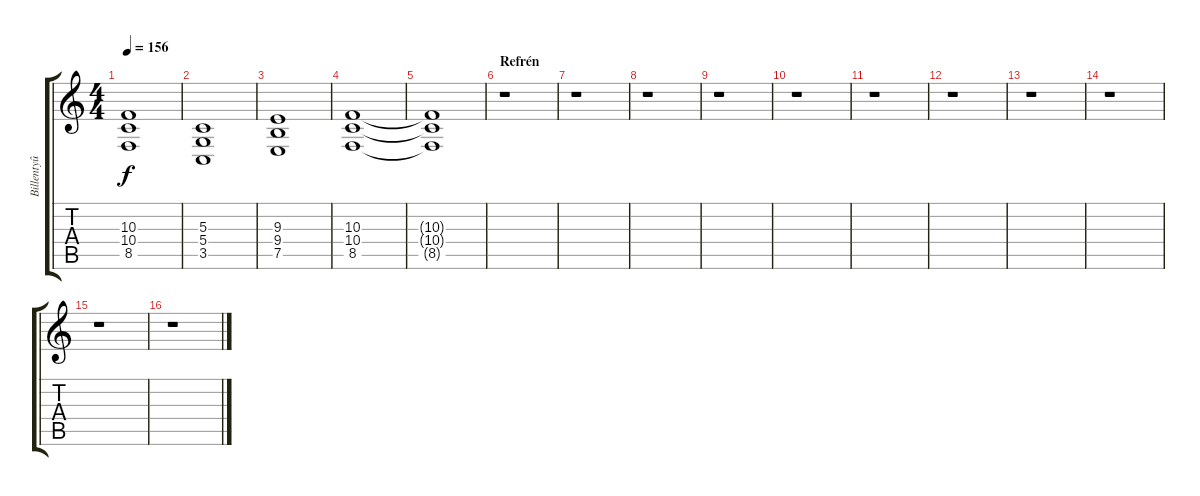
\track ("Billentyû 2" "Billentyû ") {instrument pad1newage}
\staff {score tabs}
\tuning (E4 B3 G3 D3 A2 E2) {hide}
\ts (4 4)
\tempo 156
\clef g2
\ks c
(10.3{t} 10.4{t} 8.5{t}).1{dy f} |
(5.3 5.4 3.5).1 |
(9.3 9.4 7.5).1 |
(10.3 10.4 8.5).1 |
(10.3{t} 10.4{t} 8.5{t}).1 |
\section ("" "Refrén")
r.1 |
r.1 |
r.1 |
r.1 |
r.1 |
r.1 |
r.1 |
r.1 |
r.1 |
r.1 |
r.1
